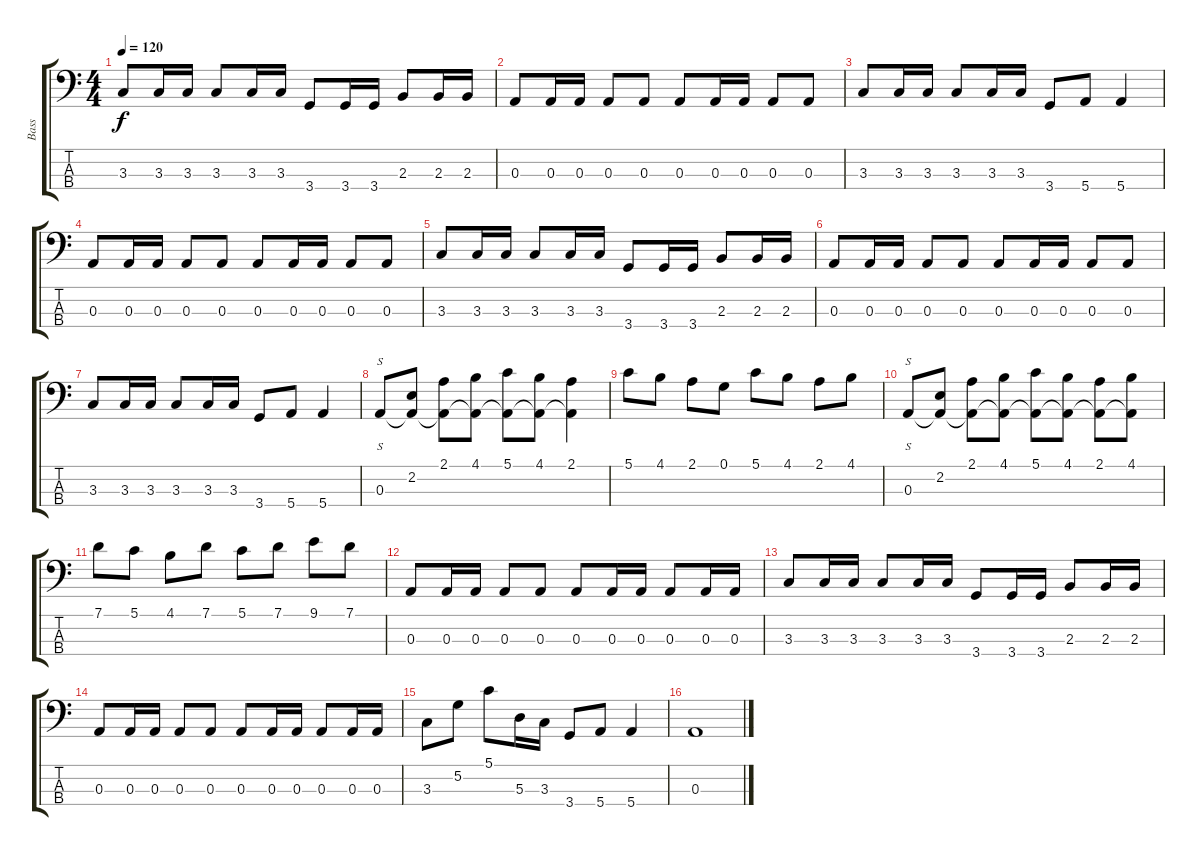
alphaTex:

\track ("Bass" "Bass") {instrument electricbassfinger}
\staff {score tabs}
\tuning (G2 D2 A1 E1) {hide}
\ts (4 4)
\tempo 120
\clef f4
\ks c
3.3.8{dy f} 3.3.16 3.3.16 3.3.8 3.3.16 3.3.16 3.4.8 3.4.16 3.4.16 2.3.8 2.3.16 2.3.16 |
0.3.8 0.3.16 0.3.16 0.3.8 0.3.8 0.3.8 0.3.16 0.3.16 0.3.8 0.3.8 |
3.3.8 3.3.16 3.3.16 3.3.8 3.3.16 3.3.16 3.4.8 5.4.8 5.4.4 |
0.3.8 0.3.16 0.3.16 0.3.8 0.3.8 0.3.8 0.3.16 0.3.16 0.3.8 0.3.8 |
3.3.8 3.3.16 3.3.16 3.3.8 3.3.16 3.3.16 3.4.8 3.4.16 3.4.16 2.3.8 2.3.16 2.3.16 |
0.3.8 0.3.16 0.3.16 0.3.8 0.3.8 0.3.8 0.3.16 0.3.16 0.3.8 0.3.8 |
3.3.8 3.3.16 3.3.16 3.3.8 3.3.16 3.3.16 3.4.8 5.4.8 5.4.4 |
0.3.8{s} (2.2 0.3{t}).8 (2.1 0.3{t}).8 (4.1 0.3{t}).8 (5.1 0.3{t}).8 (4.1 0.3{t}).8 (2.1 0.3{t}).4 |
5.1.8 4.1.8 2.1.8 0.1.8 5.1.8 4.1.8 2.1.8 4.1.8 |
0.3.8{s} (2.2 0.3{t}).8 (2.1 0.3{t}).8 (4.1 0.3{t}).8 (5.1 0.3{t}).8 (4.1 0.3{t}).8 (2.1 0.3{t}).8 (4.1 0.3{t}).8 |
7.1.8 5.1.8 4.1.8 7.1.8 5.1.8 7.1.8 9.1.8 7.1.8 |
0.3.8 0.3.16 0.3.16 0.3.8 0.3.8 0.3.8 0.3.16 0.3.16 0.3.8 0.3.16 0.3.16 |
3.3.8 3.3.16 3.3.16 3.3.8 3.3.16 3.3.16 3.4.8 3.4.16 3.4.16 2.3.8 2.3.16 2.3.16 |
0.3.8 0.3.16 0.3.16 0.3.8 0.3.8 0.3.8 0.3.16 0.3.16 0.3.8 0.3.16 0.3.16 |
3.3.8 5.2.8 5.1.8 5.3.16 3.3.16 3.4.8 5.4.8 5.4.4 |
0.3.1
